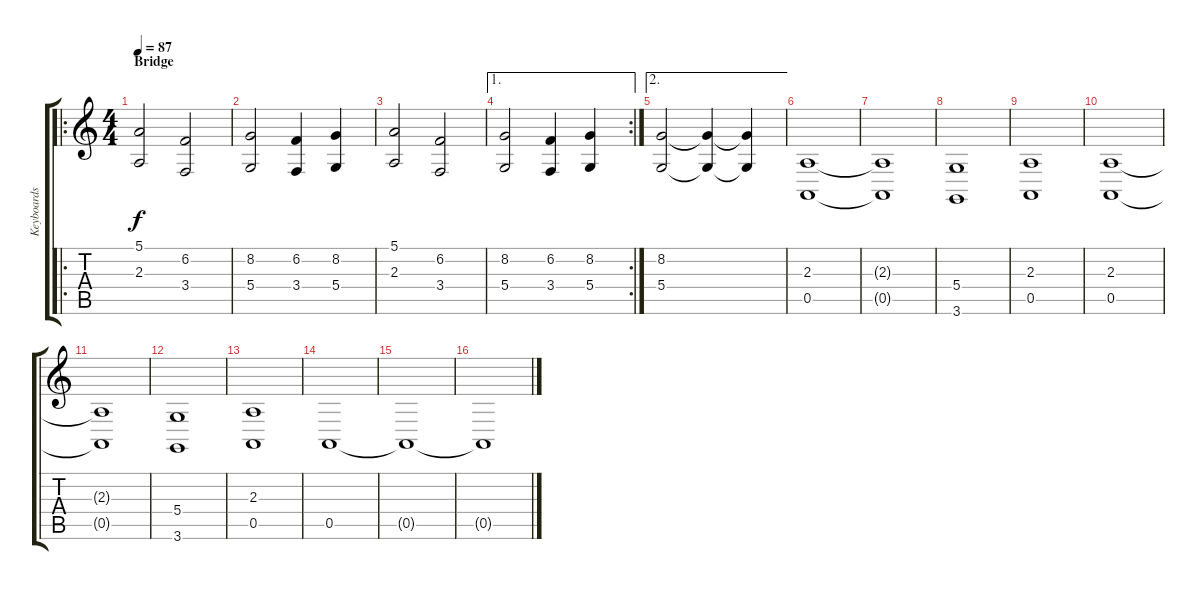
\track ("Keyboards" "Keyboards") {instrument stringensemble1}
\staff {score tabs}
\tuning (E4 B3 G3 D3 A2 E2) {hide}
\ro
\ts (4 4)
\section ("" "Bridge")
\tempo 87
\clef g2
\ks c
(5.1 2.3).2{dy f} (6.2 3.4).2 |
(8.2 5.4).2 (6.2 3.4).4 (8.2 5.4).4 |
(5.1 2.3).2 (6.2 3.4).2 |
\ae 1
\rc 2
(8.2 5.4).2 (6.2 3.4).4 (8.2 5.4).4 |
\ae 2
(8.2 5.4).2 (8.2{t} 5.4{t}).4 (8.2{t} 5.4{t}).4 |
(2.3 0.5).1 |
(2.3{t} 0.5{t}).1 |
(5.4 3.6).1 |
(2.3 0.5).1 |
(2.3 0.5).1 |
(2.3{t} 0.5{t}).1 |
(5.4 3.6).1 |
(2.3 0.5).1 |
0.5.1 |
0.5{t}.1 |
0.5{t}.1
